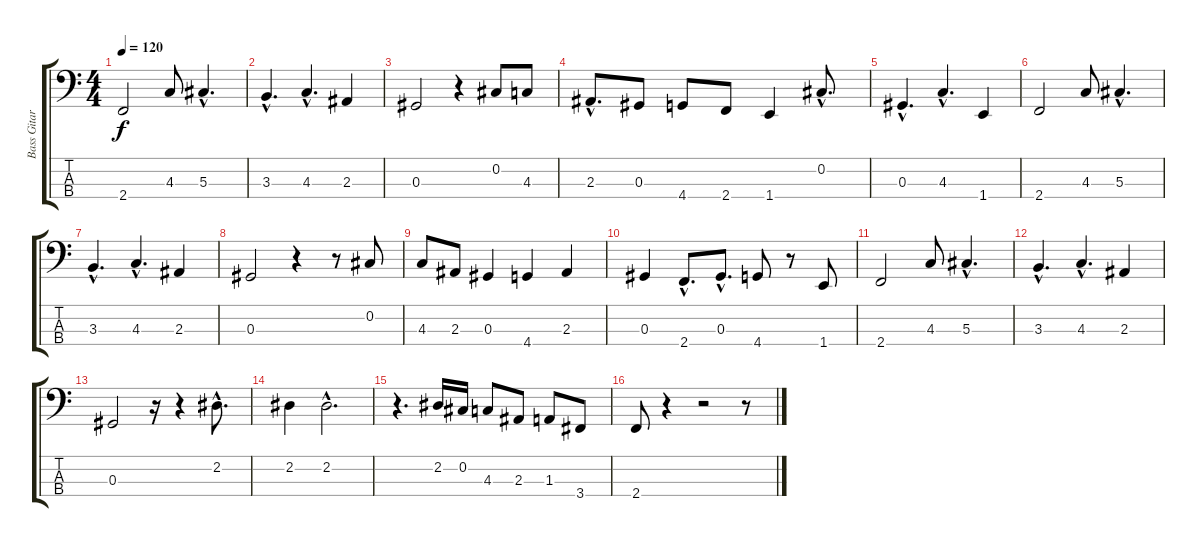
\track ("Bass Gitar" "Bass Gitar") {instrument acousticguitarnylon}
\staff {score tabs}
\tuning (Gb2 Db2 Ab1 Eb1) {hide}
\ts (4 4)
\tempo 120
\clef f4
\ks c
2.4.2{dy f instrument acousticguitarnylon} 4.3.8 5.3{hac}.4{d} |
3.3{hac}.4{d} 4.3{hac}.4{d} 2.3.4 |
0.3.2 r.4 0.2.8 4.3.8 |
2.3{hac}.8{d} 0.3.8 4.4.8 2.4.8 1.4.4 0.2{hac}.8{d} |
0.3{hac}.4{d} 4.3{hac}.4{d} 1.4.4 |
2.4.2 4.3.8 5.3{hac}.4{d} |
3.3{hac}.4{d} 4.3{hac}.4{d} 2.3.4 |
0.3.2 r.4 r.8 0.2.8 |
4.3.8 2.3.8 0.3.4 4.4.4 2.3.4 |
0.3.4 2.4{hac}.8{d} 0.3{hac}.8{d} 4.4.8 r.8 1.4.8 |
2.4.2 4.3.8 5.3{hac}.4{d} |
3.3{hac}.4{d} 4.3{hac}.4{d} 2.3.4 |
0.3.2 r.16 r.4 2.2{hac}.8{d} |
2.2.4 2.2{hac}.2{d} |
r.4{d} 2.2.16 0.2.16 4.3.8 2.3.8 1.3.8 3.4.8 |
2.4.8 r.4 r.2 r.8
